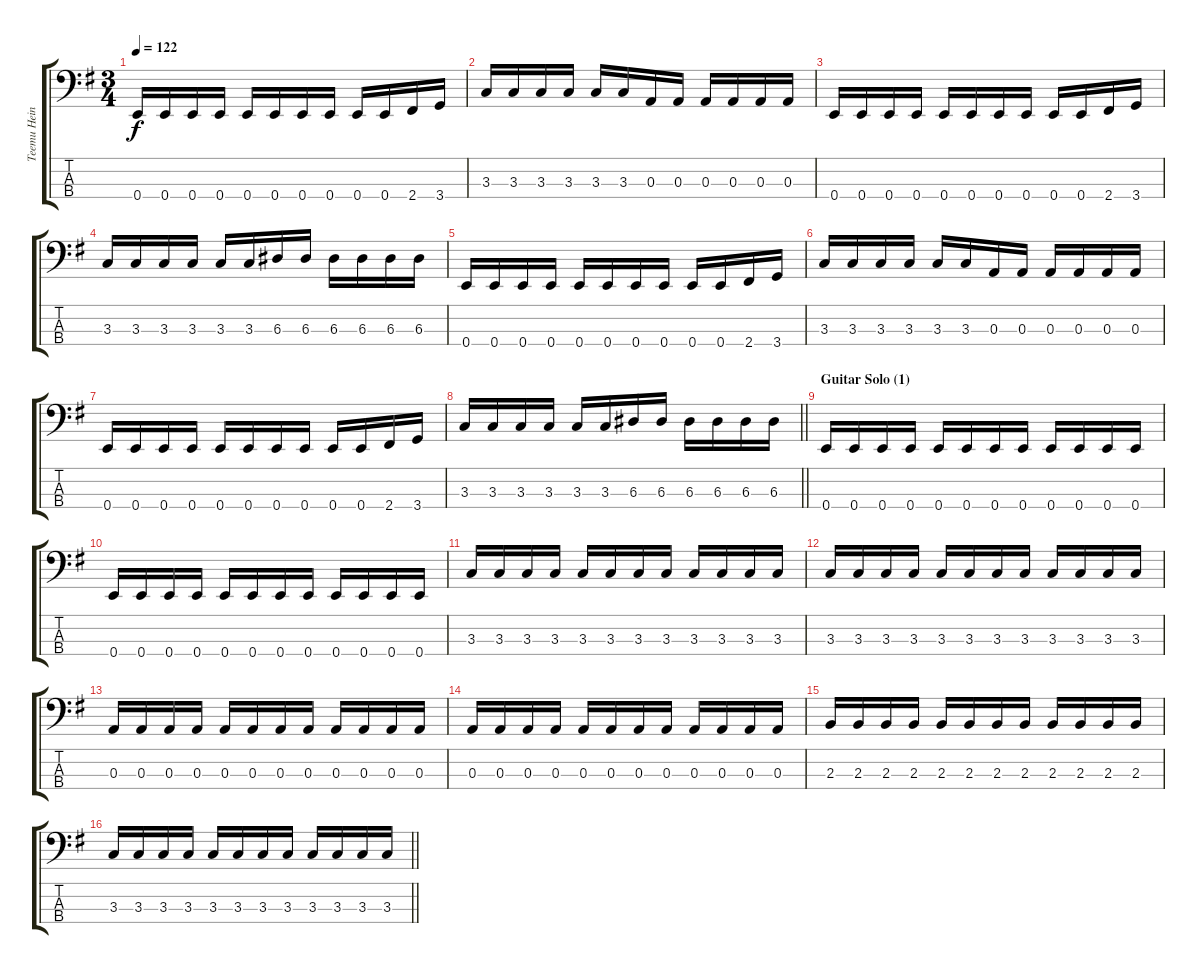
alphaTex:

\track ("Teemu Heinola - bass" "Teemu Hein") {instrument electricbasspick}
\staff {score tabs}
\tuning (G2 D2 A1 E1) {hide}
\ts (3 4)
\tempo 122
\clef f4
\ks eminor
0.4.16{dy f} 0.4.16 0.4.16 0.4.16 0.4.16 0.4.16 0.4.16 0.4.16 0.4.16 0.4.16 2.4.16 3.4.16 |
3.3.16 3.3.16 3.3.16 3.3.16 3.3.16 3.3.16 0.3.16 0.3.16 0.3.16 0.3.16 0.3.16 0.3.16 |
0.4.16 0.4.16 0.4.16 0.4.16 0.4.16 0.4.16 0.4.16 0.4.16 0.4.16 0.4.16 2.4.16 3.4.16 |
3.3.16 3.3.16 3.3.16 3.3.16 3.3.16 3.3.16 6.3.16 6.3.16 6.3.16 6.3.16 6.3.16 6.3.16 |
0.4.16 0.4.16 0.4.16 0.4.16 0.4.16 0.4.16 0.4.16 0.4.16 0.4.16 0.4.16 2.4.16 3.4.16 |
3.3.16 3.3.16 3.3.16 3.3.16 3.3.16 3.3.16 0.3.16 0.3.16 0.3.16 0.3.16 0.3.16 0.3.16 |
0.4.16 0.4.16 0.4.16 0.4.16 0.4.16 0.4.16 0.4.16 0.4.16 0.4.16 0.4.16 2.4.16 3.4.16 |
\barLineRight lightlight
3.3.16 3.3.16 3.3.16 3.3.16 3.3.16 3.3.16 6.3.16 6.3.16 6.3.16 6.3.16 6.3.16 6.3.16 |
\section ("" "Guitar Solo (1)")
0.4.16 0.4.16 0.4.16 0.4.16 0.4.16 0.4.16 0.4.16 0.4.16 0.4.16 0.4.16 0.4.16 0.4.16 |
0.4.16 0.4.16 0.4.16 0.4.16 0.4.16 0.4.16 0.4.16 0.4.16 0.4.16 0.4.16 0.4.16 0.4.16 |
3.3.16 3.3.16 3.3.16 3.3.16 3.3.16 3.3.16 3.3.16 3.3.16 3.3.16 3.3.16 3.3.16 3.3.16 |
3.3.16 3.3.16 3.3.16 3.3.16 3.3.16 3.3.16 3.3.16 3.3.16 3.3.16 3.3.16 3.3.16 3.3.16 |
0.3.16 0.3.16 0.3.16 0.3.16 0.3.16 0.3.16 0.3.16 0.3.16 0.3.16 0.3.16 0.3.16 0.3.16 |
0.3.16 0.3.16 0.3.16 0.3.16 0.3.16 0.3.16 0.3.16 0.3.16 0.3.16 0.3.16 0.3.16 0.3.16 |
2.3.16 2.3.16 2.3.16 2.3.16 2.3.16 2.3.16 2.3.16 2.3.16 2.3.16 2.3.16 2.3.16 2.3.16 |
\barLineRight lightlight
3.3.16 3.3.16 3.3.16 3.3.16 3.3.16 3.3.16 3.3.16 3.3.16 3.3.16 3.3.16 3.3.16 3.3.16
